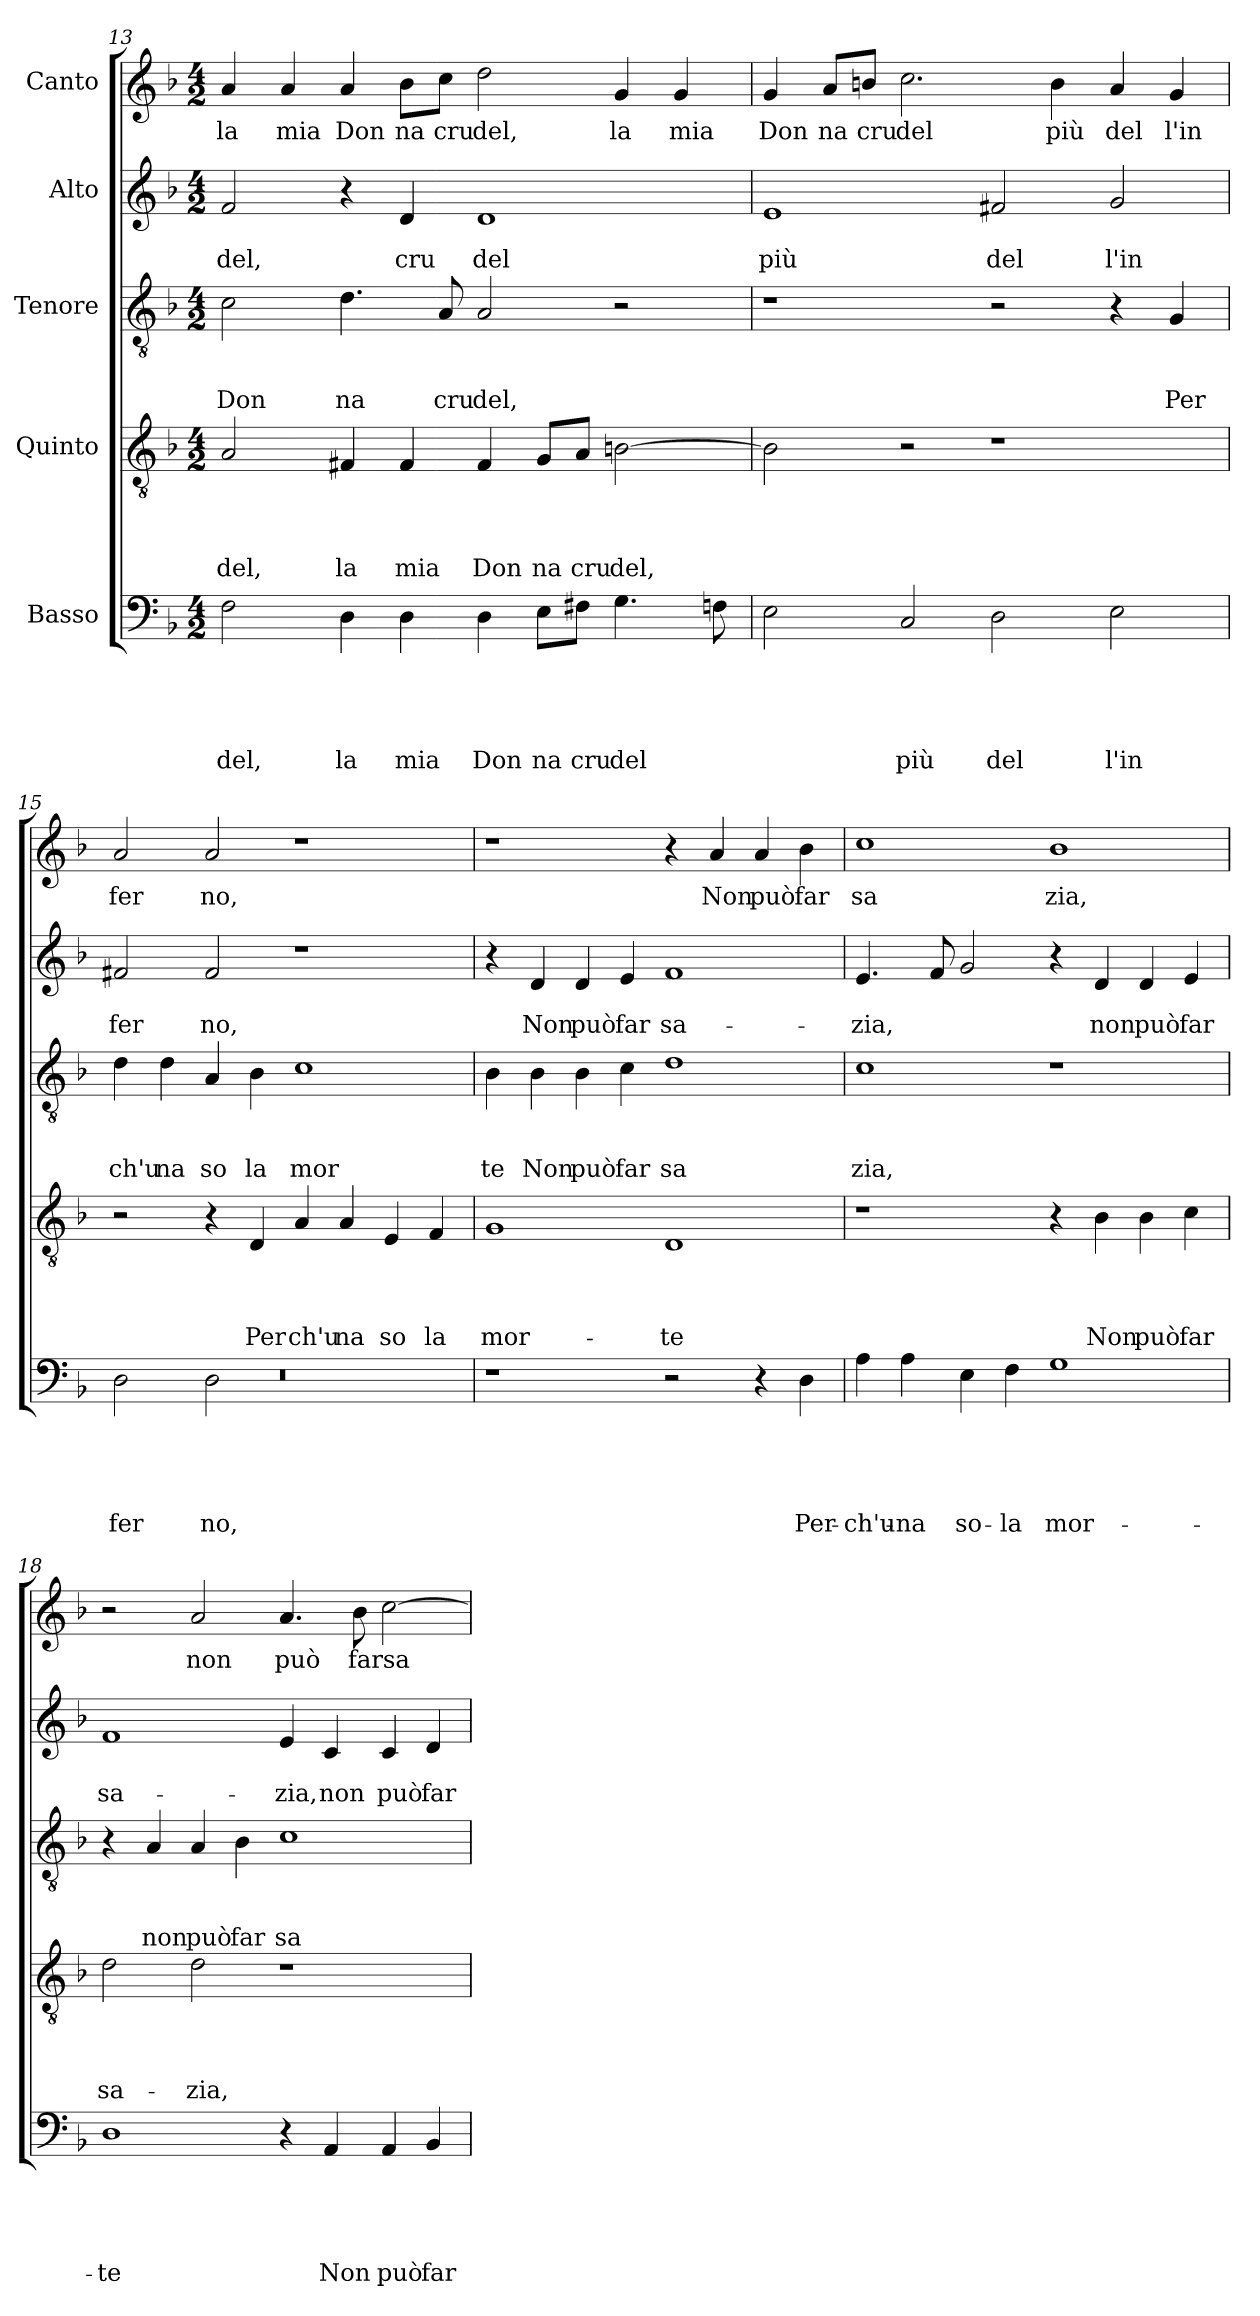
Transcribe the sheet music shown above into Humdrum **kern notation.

**kern	**text	**text	**text	**text	**text	**kern	**text	**text	**text	**text	**kern	**text	**text	**text	**kern	**text	**text	**kern	**text
*part5	*part5	*part5	*part5	*part5	*part5	*part4	*part4	*part4	*part4	*part4	*part3	*part3	*part3	*part3	*part2	*part2	*part2	*part1	*part1
*staff5	*staff5	*staff5	*staff5	*staff5	*staff5	*staff4	*staff4	*staff4	*staff4	*staff4	*staff3	*staff3	*staff3	*staff3	*staff2	*staff2	*staff2	*staff1	*staff1
*I"Basso	*	*	*	*	*	*I"Quinto	*	*	*	*	*I"Tenore	*	*	*	*I"Alto	*	*	*I"Canto	*
*clefF4	*	*	*	*	*	*clefGv2	*	*	*	*	*clefGv2	*	*	*	*clefG2	*	*	*clefG2	*
*ITrd-3c-5	*	*	*	*	*	*	*	*	*	*	*ITrd-3c-5	*	*	*	*ITrd-3c-5	*	*	*ITrd-3c-5	*
*k[b-e-]	*	*	*	*	*	*k[b-]	*	*	*	*	*k[b-e-]	*	*	*	*k[b-e-]	*	*	*k[b-e-]	*
*B-:	*	*	*	*	*	*F:	*	*	*	*	*B-:	*	*	*	*B-:	*	*	*B-:	*
*M4/2	*	*	*	*	*	*M4/2	*	*	*	*	*M4/2	*	*	*	*M4/2	*	*	*M4/2	*
=13	=13	=13	=13	=13	=13	=13	=13	=13	=13	=13	=13	=13	=13	=13	=13	=13	=13	=13	=13
!	!	!	!	!	!LO:LY:b	!	!	!	!	!LO:LY:b	!	!	!	!LO:LY:b	!	!	!LO:LY:b	!	!LO:LY:b
2B-\	.	.	.	.	del,	2A/	.	.	.	del,	2f\	.	.	Don	2b-/	.	del,	4dd/	la
!	!	!	!	!	!	!	!	!	!	!	!	!	!	!	!	!	!	!	!LO:LY:b
.	.	.	.	.	.	.	.	.	.	.	.	.	.	.	.	.	.	4dd/	mia
!	!	!	!	!	!LO:LY:b	!	!	!	!	!LO:LY:b	!	!	!	!LO:LY:b	!	!	!	!	!LO:LY:b
4G\	.	.	.	.	la	4F#X/	.	.	.	la	4.g\	.	.	na	4r	.	.	4dd/	Don
!	!	!	!	!	!LO:LY:b	!	!	!	!	!LO:LY:b	!	!	!	!	!	!	!LO:LY:b	!	!LO:LY:b
4G\	.	.	.	.	mia	4F#/	.	.	.	mia	.	.	.	.	4g/	.	cru	8ee-\L	na
!	!	!	!	!	!	!	!	!	!	!	!	!	!	!LO:LY:b	!	!	!	!	!LO:LY:b
.	.	.	.	.	.	.	.	.	.	.	8d/	.	.	cru	.	.	.	8ff\J	cru
!	!	!	!	!	!LO:LY:b	!	!	!	!	!LO:LY:b	!	!	!	!LO:LY:b	!	!	!LO:LY:b	!	!LO:LY:b
4G\	.	.	.	.	Don	4F#/	.	.	.	Don	2d/	.	.	del,	1g	.	del	2gg\	del,
!	!	!	!	!	!LO:LY:b	!	!	!	!	!LO:LY:b	!	!	!	!	!	!	!	!	!
8A\L	.	.	.	.	na	8G/L	.	.	.	na	.	.	.	.	.	.	.	.	.
!	!	!	!	!	!LO:LY:b	!	!	!	!	!LO:LY:b	!	!	!	!	!	!	!	!	!
8Bn\J	.	.	.	.	cru	8A/J	.	.	.	cru	.	.	.	.	.	.	.	.	.
!	!	!	!	!	!LO:LY:b	!	!	!	!	!LO:LY:b	!	!	!	!	!	!	!	!	!LO:LY:b
4.c\	.	.	.	.	del	[>2Bn\	.	.	.	del,	2r	.	.	.	.	.	.	4cc/	la
!	!	!	!	!	!	!	!	!	!	!	!	!	!	!	!	!	!	!	!LO:LY:b
.	.	.	.	.	.	.	.	.	.	.	.	.	.	.	.	.	.	4cc/	mia
8B-X\	.	.	.	.	.	.	.	.	.	.	.	.	.	.	.	.	.	.	.
=14	=14	=14	=14	=14	=14	=14	=14	=14	=14	=14	=14	=14	=14	=14	=14	=14	=14	=14	=14
!	!	!	!	!	!	!	!	!	!	!	!	!	!	!	!	!	!LO:LY:b	!	!LO:LY:b
2A\	.	.	.	.	.	2B\]	.	.	.	.	1r	.	.	.	1a	.	più	4cc/	Don
!	!	!	!	!	!	!	!	!	!	!	!	!	!	!	!	!	!	!	!LO:LY:b
.	.	.	.	.	.	.	.	.	.	.	.	.	.	.	.	.	.	8dd/L	na
!	!	!	!	!	!	!	!	!	!	!	!	!	!	!	!	!	!	!	!LO:LY:b
.	.	.	.	.	.	.	.	.	.	.	.	.	.	.	.	.	.	8een/J	cru
!	!	!	!	!	!LO:LY:b	!	!	!	!	!	!	!	!	!	!	!	!	!	!LO:LY:b
2F/	.	.	.	.	più	2r	.	.	.	.	.	.	.	.	.	.	.	2.ff\	del
!	!	!	!	!	!LO:LY:b	!	!	!	!	!	!	!	!	!	!	!	!LO:LY:b	!	!
2G\	.	.	.	.	del	1r	.	.	.	.	2r	.	.	.	2bn/	.	del	.	.
!	!	!	!	!	!	!	!	!	!	!	!	!	!	!	!	!	!	!	!LO:LY:b
.	.	.	.	.	.	.	.	.	.	.	.	.	.	.	.	.	.	4ee\	più
!	!	!	!	!	!LO:LY:b	!	!	!	!	!	!	!	!	!	!	!	!LO:LY:b	!	!LO:LY:b
2A\	.	.	.	.	l'in	.	.	.	.	.	4r	.	.	.	2cc/	.	l'in	4dd/	del
!	!	!	!	!	!	!	!	!	!	!	!	!	!	!LO:LY:b	!	!	!	!	!LO:LY:b
.	.	.	.	.	.	.	.	.	.	.	4c/	.	.	Per	.	.	.	4cc/	l'in
=15	=15	=15	=15	=15	=15	=15	=15	=15	=15	=15	=15	=15	=15	=15	=15	=15	=15	=15	=15
*^	*	*	*	*	*	*	*	*	*	*	*	*	*	*	*	*	*	*	*
*	*^	*	*	*	*	*	*	*	*	*	*	*	*	*	*	*	*	*	*	*
!	!	!LO:N:vis=1	!	!	!	!	!LO:LY:b	!	!	!	!	!	!	!	!	!LO:LY:b	!	!	!LO:LY:b	!	!LO:LY:b
2G\	2ryy	0r	.	.	.	.	fer	2r	.	.	.	.	4g\	.	.	ch'u	2bn/	.	fer	2dd/	fer
!	!	!	!	!	!	!	!	!	!	!	!	!	!	!	!	!LO:LY:b	!	!	!	!	!
.	.	.	.	.	.	.	.	.	.	.	.	.	4g\	.	.	na	.	.	.	.	.
!	!	!	!	!	!	!	!LO:LY:b	!	!	!	!	!	!	!	!	!LO:LY:b	!	!	!LO:LY:b	!	!LO:LY:b
2ryy	2G\	.	.	.	.	.	no,	4r	.	.	.	.	4d/	.	.	so	2b/	.	no,	2dd/	no,
!	!	!	!	!	!	!	!	!	!	!	!	!LO:LY:b	!	!	!	!LO:LY:b	!	!	!	!	!
.	.	.	.	.	.	.	.	4D/	.	.	.	Per	4e-\	.	.	la	.	.	.	.	.
!	!	!	!	!	!	!	!	!	!	!	!	!LO:LY:b	!	!	!	!LO:LY:b	!	!	!	!	!
1ryy	1ryy	.	.	.	.	.	.	4A/	.	.	.	ch'u	1f	.	.	mor	1r	.	.	1r	.
!	!	!	!	!	!	!	!	!	!	!	!	!LO:LY:b	!	!	!	!	!	!	!	!	!
.	.	.	.	.	.	.	.	4A/	.	.	.	na	.	.	.	.	.	.	.	.	.
!	!	!	!	!	!	!	!	!	!	!	!	!LO:LY:b	!	!	!	!	!	!	!	!	!
.	.	.	.	.	.	.	.	4E/	.	.	.	so	.	.	.	.	.	.	.	.	.
!	!	!	!	!	!	!	!	!	!	!	!	!LO:LY:b	!	!	!	!	!	!	!	!	!
.	.	.	.	.	.	.	.	4F/	.	.	.	la	.	.	.	.	.	.	.	.	.
*v	*v	*v	*	*	*	*	*	*	*	*	*	*	*	*	*	*	*	*	*	*	*
!!LO:PB:g=z
=16	=16	=16	=16	=16	=16	=16	=16	=16	=16	=16	=16	=16	=16	=16	=16	=16	=16	=16	=16
!	!	!	!	!	!	!	!	!	!	!LO:LY:b	!	!	!	!LO:LY:b	!	!	!	!	!
1r	.	.	.	.	.	1G	.	.	.	mor-	4e-\	.	.	te	4r	.	.	1r	.
!	!	!	!	!	!	!	!	!	!	!	!	!	!	!LO:LY:b	!	!	!LO:LY:b	!	!
.	.	.	.	.	.	.	.	.	.	.	4e-\	.	.	Non	4g/	.	Non	.	.
!	!	!	!	!	!	!	!	!	!	!	!	!	!	!LO:LY:b	!	!	!LO:LY:b	!	!
.	.	.	.	.	.	.	.	.	.	.	4e-\	.	.	può	4g/	.	può	.	.
!	!	!	!	!	!	!	!	!	!	!	!	!	!	!LO:LY:b	!	!	!LO:LY:b	!	!
.	.	.	.	.	.	.	.	.	.	.	4f\	.	.	far	4a/	.	far	.	.
!	!	!	!	!	!	!	!	!	!	!LO:LY:b	!	!	!	!LO:LY:b	!	!	!LO:LY:b	!	!
2r	.	.	.	.	.	1D	.	.	.	-te	1g	.	.	sa	1b-	.	sa-	4r	.
!	!	!	!	!	!	!	!	!	!	!	!	!	!	!	!	!	!	!	!LO:LY:b
.	.	.	.	.	.	.	.	.	.	.	.	.	.	.	.	.	.	4dd/	Non
!	!	!	!	!	!	!	!	!	!	!	!	!	!	!	!	!	!	!	!LO:LY:b
4r	.	.	.	.	.	.	.	.	.	.	.	.	.	.	.	.	.	4dd/	può
!	!	!	!	!	!LO:LY:b	!	!	!	!	!	!	!	!	!	!	!	!	!	!LO:LY:b
4G\	.	.	.	.	Per-	.	.	.	.	.	.	.	.	.	.	.	.	4ee-\	far
=17	=17	=17	=17	=17	=17	=17	=17	=17	=17	=17	=17	=17	=17	=17	=17	=17	=17	=17	=17
!	!	!	!	!	!LO:LY:b	!	!	!	!	!	!	!	!	!LO:LY:b	!	!	!LO:LY:b	!	!LO:LY:b
4d\	.	.	.	.	-ch'u-	1r	.	.	.	.	1f	.	.	zia,	4.a/	.	-zia,	1ff	sa
!	!	!	!	!	!LO:LY:b	!	!	!	!	!	!	!	!	!	!	!	!	!	!
4d\	.	.	.	.	-na	.	.	.	.	.	.	.	.	.	.	.	.	.	.
.	.	.	.	.	.	.	.	.	.	.	.	.	.	.	8b-/	.	.	.	.
!	!	!	!	!	!LO:LY:b	!	!	!	!	!	!	!	!	!	!	!	!	!	!
4A\	.	.	.	.	so-	.	.	.	.	.	.	.	.	.	2cc/	.	.	.	.
!	!	!	!	!	!LO:LY:b	!	!	!	!	!	!	!	!	!	!	!	!	!	!
4B-\	.	.	.	.	-la	.	.	.	.	.	.	.	.	.	.	.	.	.	.
!	!	!	!	!	!LO:LY:b	!	!	!	!	!	!	!	!	!	!	!	!	!	!LO:LY:b
1c	.	.	.	.	mor-	4r	.	.	.	.	1r	.	.	.	4r	.	.	1ee-	zia,
!	!	!	!	!	!	!	!	!	!	!LO:LY:b	!	!	!	!	!	!	!LO:LY:b	!	!
.	.	.	.	.	.	4B-\	.	.	.	Non	.	.	.	.	4g/	.	non	.	.
!	!	!	!	!	!	!	!	!	!	!LO:LY:b	!	!	!	!	!	!	!LO:LY:b	!	!
.	.	.	.	.	.	4B-\	.	.	.	può	.	.	.	.	4g/	.	può	.	.
!	!	!	!	!	!	!	!	!	!	!LO:LY:b	!	!	!	!	!	!	!LO:LY:b	!	!
.	.	.	.	.	.	4c\	.	.	.	far	.	.	.	.	4a/	.	far	.	.
=18	=18	=18	=18	=18	=18	=18	=18	=18	=18	=18	=18	=18	=18	=18	=18	=18	=18	=18	=18
!	!	!	!	!	!LO:LY:b	!	!	!	!	!LO:LY:b	!	!	!	!	!	!	!LO:LY:b	!	!
1G	.	.	.	.	-te	2d\	.	.	.	sa-	4r	.	.	.	1b-	.	sa-	2r	.
!	!	!	!	!	!	!	!	!	!	!	!	!	!	!LO:LY:b	!	!	!	!	!
.	.	.	.	.	.	.	.	.	.	.	4d/	.	.	non	.	.	.	.	.
!	!	!	!	!	!	!	!	!	!	!LO:LY:b	!	!	!	!LO:LY:b	!	!	!	!	!LO:LY:b
.	.	.	.	.	.	2d\	.	.	.	-zia,	4d/	.	.	può	.	.	.	2dd/	non
!	!	!	!	!	!	!	!	!	!	!	!	!	!	!LO:LY:b	!	!	!	!	!
.	.	.	.	.	.	.	.	.	.	.	4e-\	.	.	far	.	.	.	.	.
!	!	!	!	!	!	!	!	!	!	!	!	!	!	!LO:LY:b	!	!	!LO:LY:b	!	!LO:LY:b
4r	.	.	.	.	.	1r	.	.	.	.	1f	.	.	sa	4a/	.	-zia,	4.dd/	può
!	!	!	!	!	!LO:LY:b	!	!	!	!	!	!	!	!	!	!	!	!LO:LY:b	!	!
4D/	.	.	.	.	Non	.	.	.	.	.	.	.	.	.	4f/	.	non	.	.
!	!	!	!	!	!	!	!	!	!	!	!	!	!	!	!	!	!	!	!LO:LY:b
.	.	.	.	.	.	.	.	.	.	.	.	.	.	.	.	.	.	8ee-\	farsa
!	!	!	!	!	!LO:LY:b	!	!	!	!	!	!	!	!	!	!	!	!LO:LY:b	!	!
4D/	.	.	.	.	può	.	.	.	.	.	.	.	.	.	4f/	.	può	[>2ff\	.
!	!	!	!	!	!LO:LY:b	!	!	!	!	!	!	!	!	!	!	!	!LO:LY:b	!	!
4E-/	.	.	.	.	far	.	.	.	.	.	.	.	.	.	4g/	.	far	.	.
=	=	=	=	=	=	=	=	=	=	=	=	=	=	=	=	=	=	=	=
*-	*-	*-	*-	*-	*-	*-	*-	*-	*-	*-	*-	*-	*-	*-	*-	*-	*-	*-	*-
